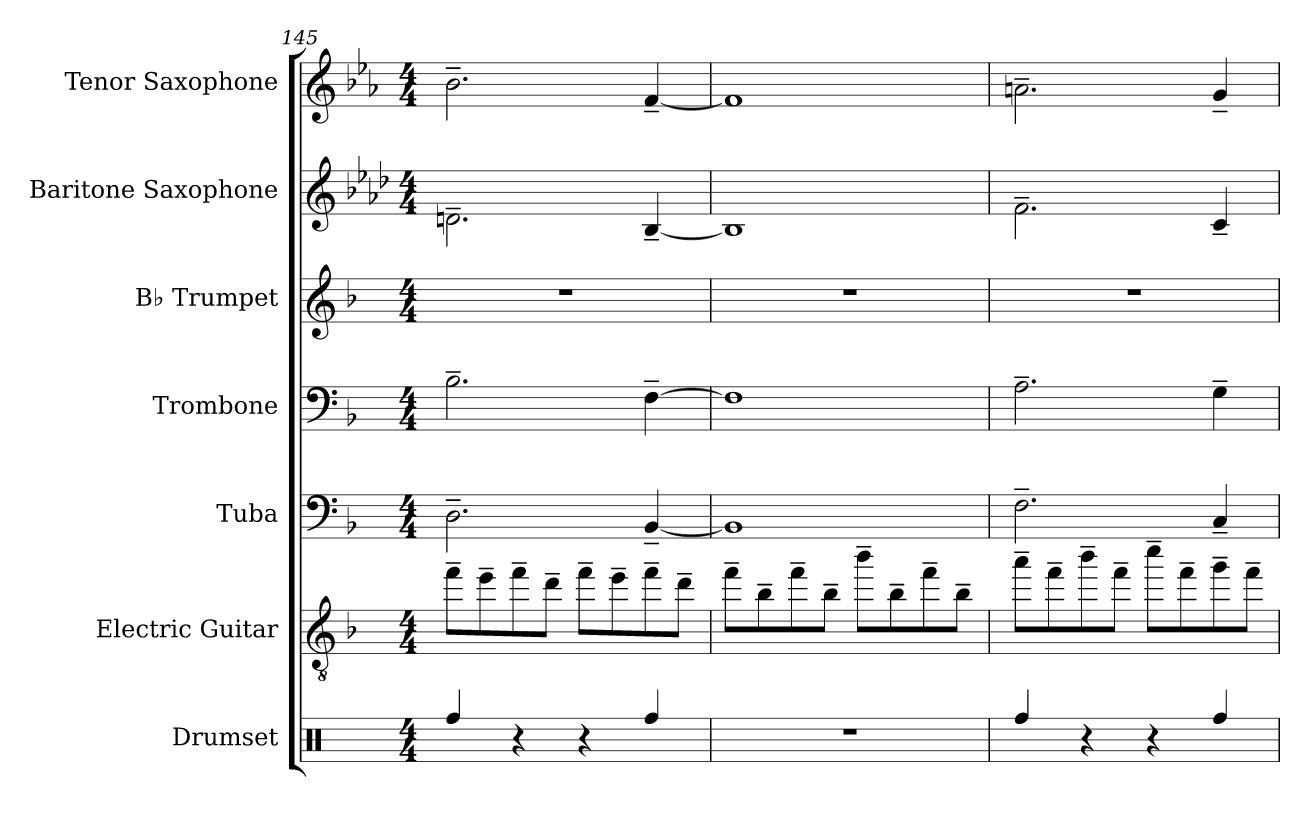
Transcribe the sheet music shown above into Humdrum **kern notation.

**kern	**kern	**kern	**kern	**kern	**kern	**kern
*part7	*part6	*part5	*part4	*part3	*part2	*part1
*staff7	*staff6	*staff5	*staff4	*staff3	*staff2	*staff1
*I"Drumset	*I"Electric Guitar	*I"Tuba	*I"Trombone	*I"B♭ Trumpet	*I"Baritone Saxophone	*I"Tenor Saxophone
*I'Drs.	*I'El. Guit.	*I'Tba.	*I'Tbn.	*I'B♭ Tpt.	*I'Bar. Sax.	*I'T. Sax.
*clefX	*clefGv2	*clefF4	*clefF4	*clefG2	*clefG2	*clefG2
*	*	*	*	*ITrd1c2	*ITrd12c21	*ITrd8c14
*k[]	*k[b-]	*k[b-]	*k[b-]	*k[b-e-a-]	*k[b-e-a-d-]	*k[b-e-a-]
*M4/4	*M4/4	*M4/4	*M4/4	*M4/4	*M4/4	*M4/4
=145	=145	=145	=145	=145	=145	=145
4Rff/	8ff~\L	2.D~\	2.B-~\	1r	2.Dn~\	2.B-~\
.	8ee~\	.	.	.	.	.
4r	8ff~\	.	.	.	.	.
.	8dd~\J	.	.	.	.	.
4r	8ff~\L	.	.	.	.	.
.	8ee~\	.	.	.	.	.
4Rff/	8ff~\	[4BB-~/	[4F~\	.	[4BB-~/	[4F~/
.	8dd~\J	.	.	.	.	.
!!LO:PB:g=z
=146	=146	=146	=146	=146	=146	=146
1r	8ff~\L	1BB-]	1F]	1r	1BB-]	1F]
.	8b-~\	.	.	.	.	.
.	8ff~\	.	.	.	.	.
.	8b-~\J	.	.	.	.	.
.	8bb-~\L	.	.	.	.	.
.	8b-~\	.	.	.	.	.
.	8ff~\	.	.	.	.	.
.	8b-~\J	.	.	.	.	.
=147	=147	=147	=147	=147	=147	=147
4Rff/	8aa~\L	2.F~\	2.A~\	1r	2.F~\	2.An~\
.	8ff~\	.	.	.	.	.
4r	8bb-~\	.	.	.	.	.
.	8ff~\J	.	.	.	.	.
4r	8ccc~\L	.	.	.	.	.
.	8ff~\	.	.	.	.	.
4Rff/	8gg~\	4C~/	4G~\	.	4C~/	4G~/
.	8ff~\J	.	.	.	.	.
=	=	=	=	=	=	=
*-	*-	*-	*-	*-	*-	*-
